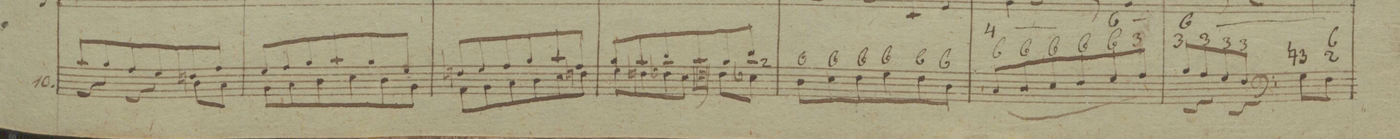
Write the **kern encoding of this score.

**kern	**fba	**dynam
*I"10.	*	*
*clefC1	*	*
*k[b-]	*	*
*M3/4	*	*
*^	*	*
8ff/L	4r	.	.
8ee/	.	.	.
8dd/	4r	.	.
8cc/	.	.	.
8bn/	8g\L	.	.
8dd/J	8f\J	.	.
=29	=29	=29	=29
8cc/L	8e\L	.	.
8dd/	8f\	.	.
8ee/	8g\	.	.
8ff/	8a\	.	.
8ee/	8g\	.	.
8cc/J	8e\J	.	.
=30	=30	=30	=30
8bn/L	8d\L	.	.
8cc/	8e\	.	.
8dd/	8f\	.	.
8ee/	8g\	.	.
8ff/	8a\	.	.
8dd/J	8bn\J	.	.
=31	=31	=31	=31
8ee/L	8cc\L	.	.
8ff/	8bn\	.	.
8gg/	8b-X\	.	.
8ff/	8a\J	.	.
*clefC4	*	*	*
8ee/	8c\L	.	.
8gg/J	8B-X\J	2	.
*v	*v	*	*
=32	=32	=32
8A\L	6	.
8B-\	6	.
8c\	6	.
8d\	6	.
8c\	6	.
8A\J	6	.
=33	=33	=33
(8G/L	4_ 6	.
8A/	_ 6	.
8B-/	_ 6	.
8c/	x 6	.
8d/	6_ 6	.
8e/J)	_ 3	.
=34	=34	=34
*^	*	*
8f/L	4r	6_ 3	.
8e/	.	_ 3	.
8d/	4r	_ 3	.
8c/J	.	.	.
*clefF4	*	*	*
8G\L	4ryy	_ n3	.
8F\J	.	6 2	.
*v	*v	*	*
=35	=35	=35
*-	*-	*-
